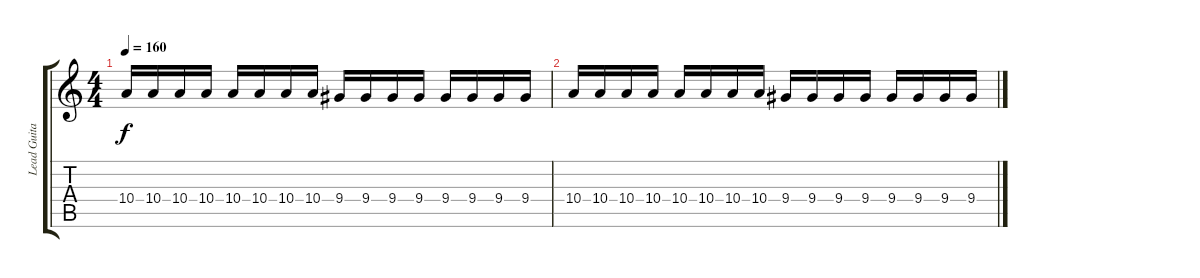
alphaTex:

\track ("Lead Guitar" "Lead Guita") {instrument distortionguitar}
\staff {score tabs}
\tuning (Db4 Ab3 E3 B2 Gb2 Db2) {hide}
\ts (4 4)
\tempo 160
\clef g2
\ks c
10.4.16{dy f} 10.4.16 10.4.16 10.4.16 10.4.16 10.4.16 10.4.16 10.4.16 9.4.16 9.4.16 9.4.16 9.4.16 9.4.16 9.4.16 9.4.16 9.4.16 |
10.4.16 10.4.16 10.4.16 10.4.16 10.4.16 10.4.16 10.4.16 10.4.16 9.4.16 9.4.16 9.4.16 9.4.16 9.4.16 9.4.16 9.4.16 9.4.16
